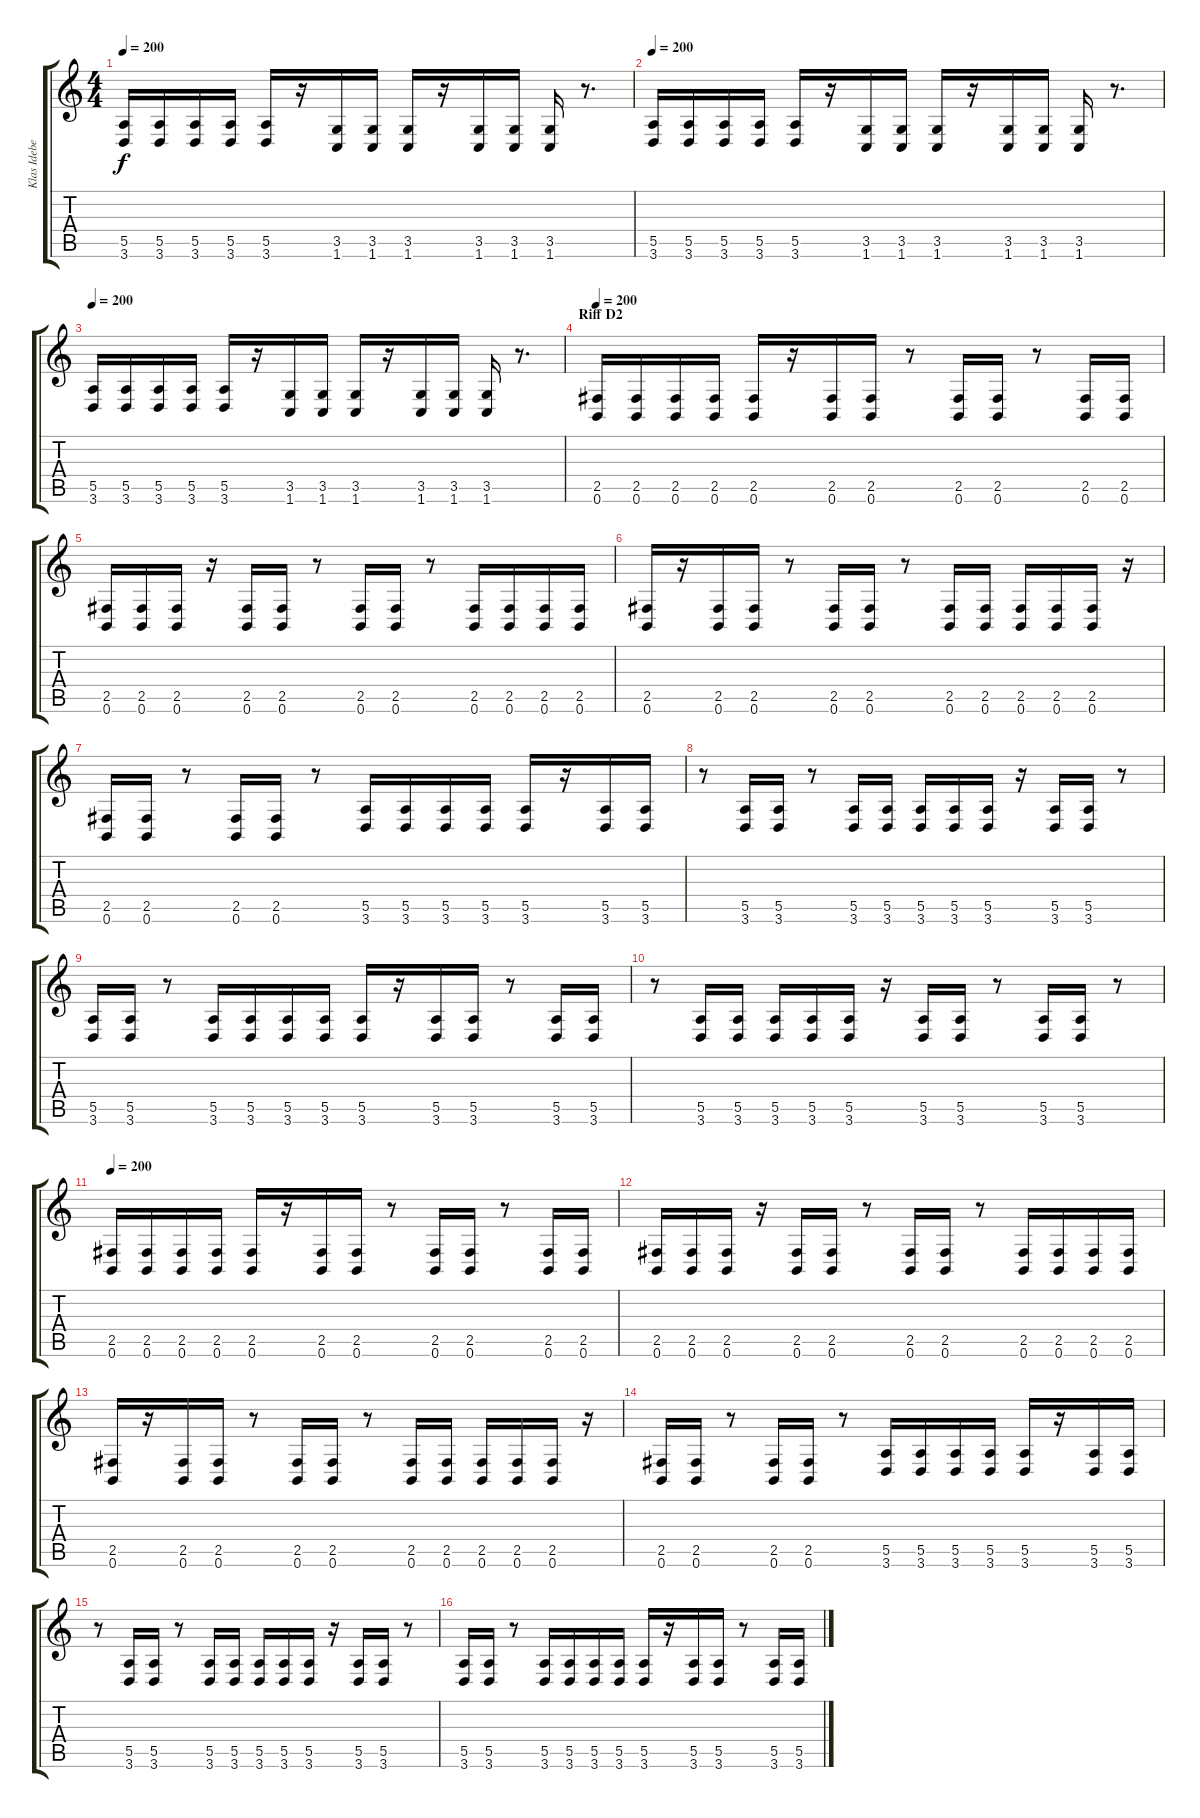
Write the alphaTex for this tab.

\track ("Klas Ideberg " "Klas Idebe") {instrument distortionguitar}
\staff {score tabs}
\tuning (B3 Gb3 D3 A2 E2 B1) {hide}
\ts (4 4)
\tempo 200
\clef g2
\ks c
(5.5 3.6).16{dy f} (5.5 3.6).16 (5.5 3.6).16 (5.5 3.6).16 (5.5 3.6).16 r.16 (3.5 1.6).16 (3.5 1.6).16 (3.5 1.6).16 r.16 (3.5 1.6).16 (3.5 1.6).16 (3.5 1.6).16 r.8{d} |
\tempo 200
(5.5 3.6).16 (5.5 3.6).16 (5.5 3.6).16 (5.5 3.6).16 (5.5 3.6).16 r.16 (3.5 1.6).16 (3.5 1.6).16 (3.5 1.6).16 r.16 (3.5 1.6).16 (3.5 1.6).16 (3.5 1.6).16 r.8{d} |
\tempo 200
(5.5 3.6).16 (5.5 3.6).16 (5.5 3.6).16 (5.5 3.6).16 (5.5 3.6).16 r.16 (3.5 1.6).16 (3.5 1.6).16 (3.5 1.6).16 r.16 (3.5 1.6).16 (3.5 1.6).16 (3.5 1.6).16 r.8{d} |
\section ("" "Riff D2")
\tempo 200
(2.5 0.6).16 (2.5 0.6).16 (2.5 0.6).16 (2.5 0.6).16 (2.5 0.6).16 r.16 (2.5 0.6).16 (2.5 0.6).16 r.8 (2.5 0.6).16 (2.5 0.6).16 r.8 (2.5 0.6).16 (2.5 0.6).16 |
(2.5 0.6).16 (2.5 0.6).16 (2.5 0.6).16 r.16 (2.5 0.6).16 (2.5 0.6).16 r.8 (2.5 0.6).16 (2.5 0.6).16 r.8 (2.5 0.6).16 (2.5 0.6).16 (2.5 0.6).16 (2.5 0.6).16 |
(2.5 0.6).16 r.16 (2.5 0.6).16 (2.5 0.6).16 r.8 (2.5 0.6).16 (2.5 0.6).16 r.8 (2.5 0.6).16 (2.5 0.6).16 (2.5 0.6).16 (2.5 0.6).16 (2.5 0.6).16 r.16 |
(2.5 0.6).16 (2.5 0.6).16 r.8 (2.5 0.6).16 (2.5 0.6).16 r.8 (5.5 3.6).16 (5.5 3.6).16 (5.5 3.6).16 (5.5 3.6).16 (5.5 3.6).16 r.16 (5.5 3.6).16 (5.5 3.6).16 |
r.8 (5.5 3.6).16 (5.5 3.6).16 r.8 (5.5 3.6).16 (5.5 3.6).16 (5.5 3.6).16 (5.5 3.6).16 (5.5 3.6).16 r.16 (5.5 3.6).16 (5.5 3.6).16 r.8 |
(5.5 3.6).16 (5.5 3.6).16 r.8 (5.5 3.6).16 (5.5 3.6).16 (5.5 3.6).16 (5.5 3.6).16 (5.5 3.6).16 r.16 (5.5 3.6).16 (5.5 3.6).16 r.8 (5.5 3.6).16 (5.5 3.6).16 |
r.8 (5.5 3.6).16 (5.5 3.6).16 (5.5 3.6).16 (5.5 3.6).16 (5.5 3.6).16 r.16 (5.5 3.6).16 (5.5 3.6).16 r.8 (5.5 3.6).16 (5.5 3.6).16 r.8 |
\tempo 200
(2.5 0.6).16 (2.5 0.6).16 (2.5 0.6).16 (2.5 0.6).16 (2.5 0.6).16 r.16 (2.5 0.6).16 (2.5 0.6).16 r.8 (2.5 0.6).16 (2.5 0.6).16 r.8 (2.5 0.6).16 (2.5 0.6).16 |
(2.5 0.6).16 (2.5 0.6).16 (2.5 0.6).16 r.16 (2.5 0.6).16 (2.5 0.6).16 r.8 (2.5 0.6).16 (2.5 0.6).16 r.8 (2.5 0.6).16 (2.5 0.6).16 (2.5 0.6).16 (2.5 0.6).16 |
(2.5 0.6).16 r.16 (2.5 0.6).16 (2.5 0.6).16 r.8 (2.5 0.6).16 (2.5 0.6).16 r.8 (2.5 0.6).16 (2.5 0.6).16 (2.5 0.6).16 (2.5 0.6).16 (2.5 0.6).16 r.16 |
(2.5 0.6).16 (2.5 0.6).16 r.8 (2.5 0.6).16 (2.5 0.6).16 r.8 (5.5 3.6).16 (5.5 3.6).16 (5.5 3.6).16 (5.5 3.6).16 (5.5 3.6).16 r.16 (5.5 3.6).16 (5.5 3.6).16 |
r.8 (5.5 3.6).16 (5.5 3.6).16 r.8 (5.5 3.6).16 (5.5 3.6).16 (5.5 3.6).16 (5.5 3.6).16 (5.5 3.6).16 r.16 (5.5 3.6).16 (5.5 3.6).16 r.8 |
(5.5 3.6).16 (5.5 3.6).16 r.8 (5.5 3.6).16 (5.5 3.6).16 (5.5 3.6).16 (5.5 3.6).16 (5.5 3.6).16 r.16 (5.5 3.6).16 (5.5 3.6).16 r.8 (5.5 3.6).16 (5.5 3.6).16
